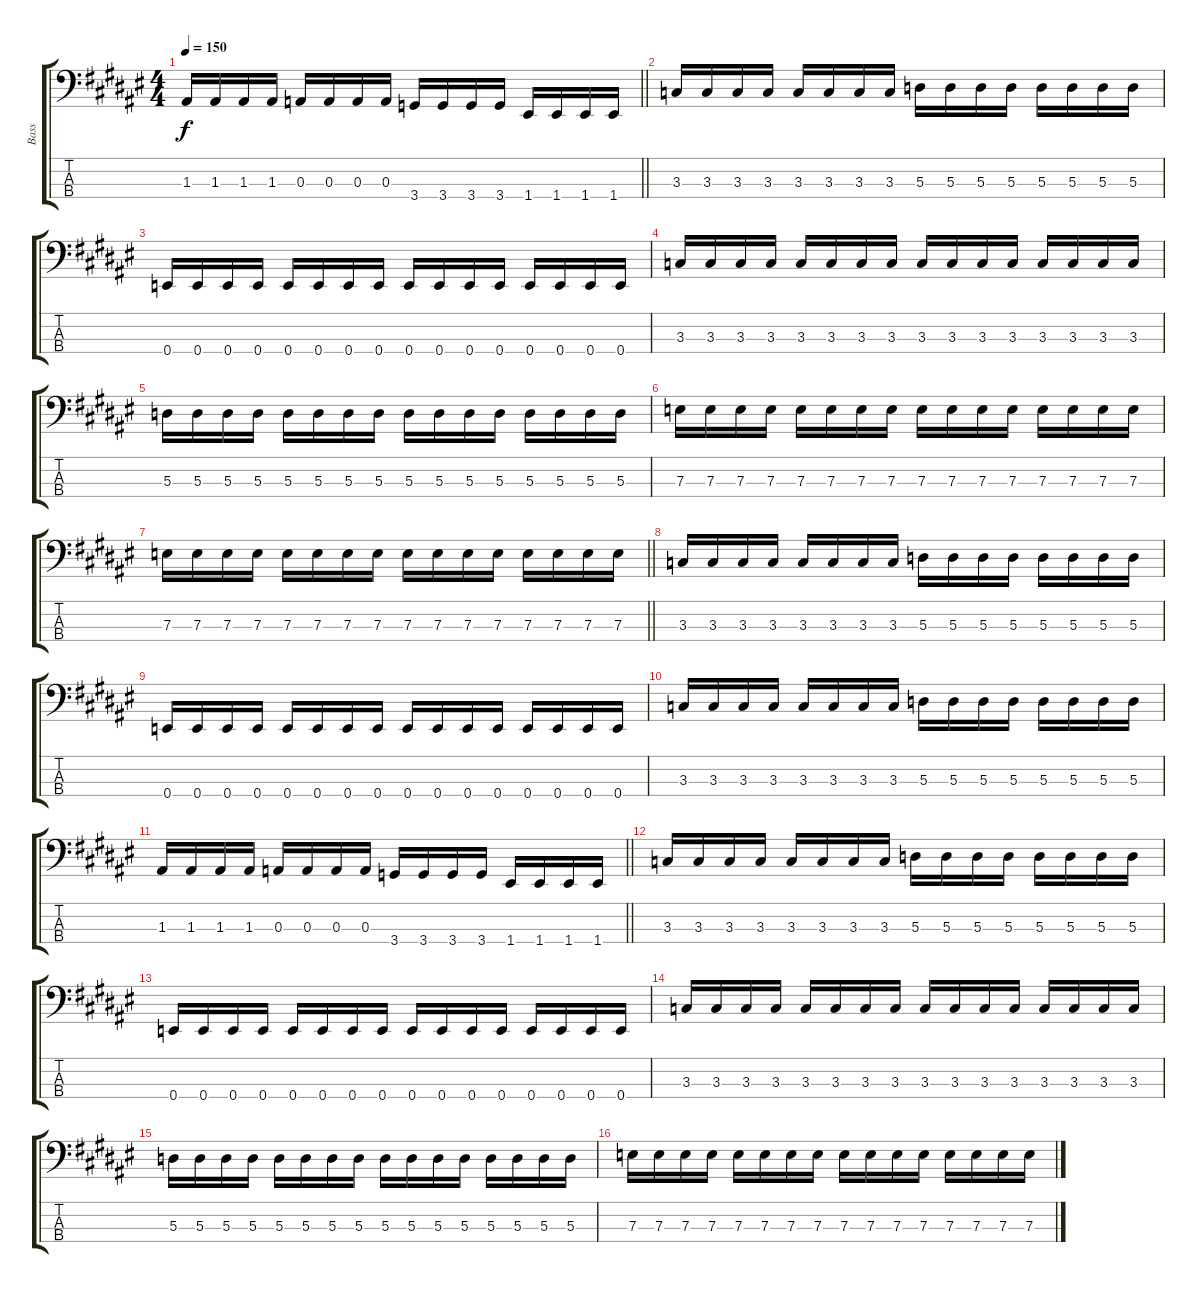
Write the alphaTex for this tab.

\track ("Bass" "Bass") {instrument electricbassfinger}
\staff {score tabs}
\tuning (G2 D2 A1 E1) {hide}
\ts (4 4)
\tempo 150
\clef f4
\barLineRight lightlight
\ks d#minor
1.3.16{dy f} 1.3.16 1.3.16 1.3.16 0.3.16 0.3.16 0.3.16 0.3.16 3.4.16 3.4.16 3.4.16 3.4.16 1.4.16 1.4.16 1.4.16 1.4.16 |
3.3.16 3.3.16 3.3.16 3.3.16 3.3.16 3.3.16 3.3.16 3.3.16 5.3.16 5.3.16 5.3.16 5.3.16 5.3.16 5.3.16 5.3.16 5.3.16 |
0.4.16 0.4.16 0.4.16 0.4.16 0.4.16 0.4.16 0.4.16 0.4.16 0.4.16 0.4.16 0.4.16 0.4.16 0.4.16 0.4.16 0.4.16 0.4.16 |
3.3.16 3.3.16 3.3.16 3.3.16 3.3.16 3.3.16 3.3.16 3.3.16 3.3.16 3.3.16 3.3.16 3.3.16 3.3.16 3.3.16 3.3.16 3.3.16 |
5.3.16 5.3.16 5.3.16 5.3.16 5.3.16 5.3.16 5.3.16 5.3.16 5.3.16 5.3.16 5.3.16 5.3.16 5.3.16 5.3.16 5.3.16 5.3.16 |
7.3.16 7.3.16 7.3.16 7.3.16 7.3.16 7.3.16 7.3.16 7.3.16 7.3.16 7.3.16 7.3.16 7.3.16 7.3.16 7.3.16 7.3.16 7.3.16 |
\barLineRight lightlight
7.3.16 7.3.16 7.3.16 7.3.16 7.3.16 7.3.16 7.3.16 7.3.16 7.3.16 7.3.16 7.3.16 7.3.16 7.3.16 7.3.16 7.3.16 7.3.16 |
3.3.16 3.3.16 3.3.16 3.3.16 3.3.16 3.3.16 3.3.16 3.3.16 5.3.16 5.3.16 5.3.16 5.3.16 5.3.16 5.3.16 5.3.16 5.3.16 |
0.4.16 0.4.16 0.4.16 0.4.16 0.4.16 0.4.16 0.4.16 0.4.16 0.4.16 0.4.16 0.4.16 0.4.16 0.4.16 0.4.16 0.4.16 0.4.16 |
3.3.16 3.3.16 3.3.16 3.3.16 3.3.16 3.3.16 3.3.16 3.3.16 5.3.16 5.3.16 5.3.16 5.3.16 5.3.16 5.3.16 5.3.16 5.3.16 |
\barLineRight lightlight
1.3.16 1.3.16 1.3.16 1.3.16 0.3.16 0.3.16 0.3.16 0.3.16 3.4.16 3.4.16 3.4.16 3.4.16 1.4.16 1.4.16 1.4.16 1.4.16 |
3.3.16 3.3.16 3.3.16 3.3.16 3.3.16 3.3.16 3.3.16 3.3.16 5.3.16 5.3.16 5.3.16 5.3.16 5.3.16 5.3.16 5.3.16 5.3.16 |
0.4.16 0.4.16 0.4.16 0.4.16 0.4.16 0.4.16 0.4.16 0.4.16 0.4.16 0.4.16 0.4.16 0.4.16 0.4.16 0.4.16 0.4.16 0.4.16 |
3.3.16 3.3.16 3.3.16 3.3.16 3.3.16 3.3.16 3.3.16 3.3.16 3.3.16 3.3.16 3.3.16 3.3.16 3.3.16 3.3.16 3.3.16 3.3.16 |
5.3.16 5.3.16 5.3.16 5.3.16 5.3.16 5.3.16 5.3.16 5.3.16 5.3.16 5.3.16 5.3.16 5.3.16 5.3.16 5.3.16 5.3.16 5.3.16 |
7.3.16 7.3.16 7.3.16 7.3.16 7.3.16 7.3.16 7.3.16 7.3.16 7.3.16 7.3.16 7.3.16 7.3.16 7.3.16 7.3.16 7.3.16 7.3.16
